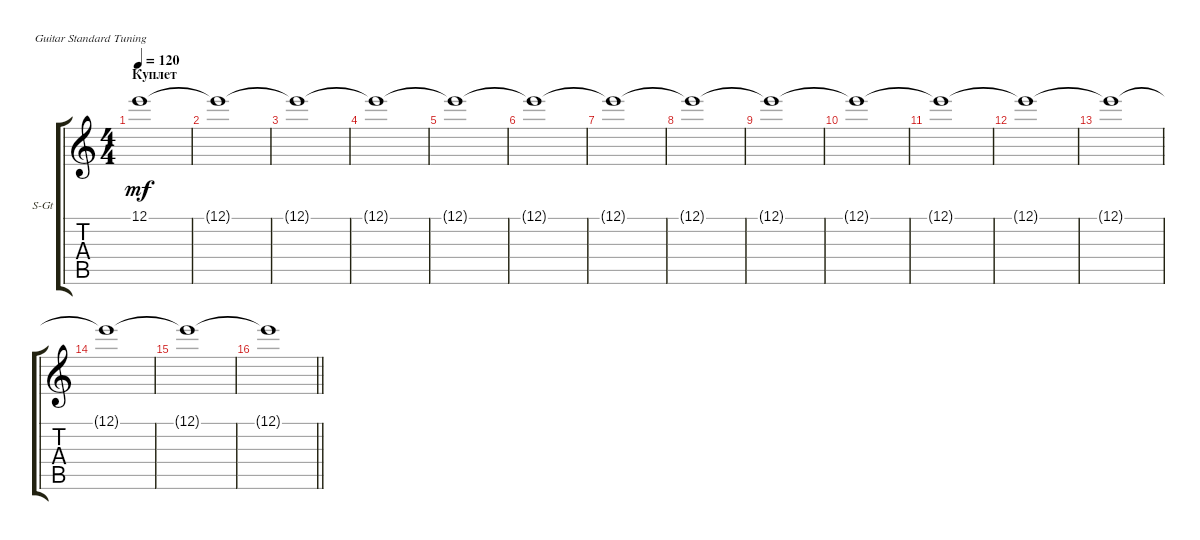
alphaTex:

\bracketExtendMode groupsimilarinstruments
\firstSystemTrackNameOrientation horizontal
\otherSystemsTrackNameOrientation horizontal
\track ("Скрипка 2" "S-Gt") {instrument synthstrings2}
\staff {score tabs}
\tuning (E4 B3 G3 D3 A2 E2)
\displaytranspose 12
\ts (4 4)
\section ("" "Куплет")
\tempo 120
\clef g2
\ks c
12.1{t}.1{dy mf} |
12.1{t}.1 |
12.1{t}.1 |
12.1{t}.1 |
12.1{t}.1 |
12.1{t}.1 |
12.1{t}.1 |
12.1{t}.1 |
12.1{t}.1 |
12.1{t}.1 |
12.1{t}.1 |
12.1{t}.1 |
12.1{t}.1 |
12.1{t}.1 |
12.1{t}.1 |
\barLineRight lightlight
12.1{t}.1
